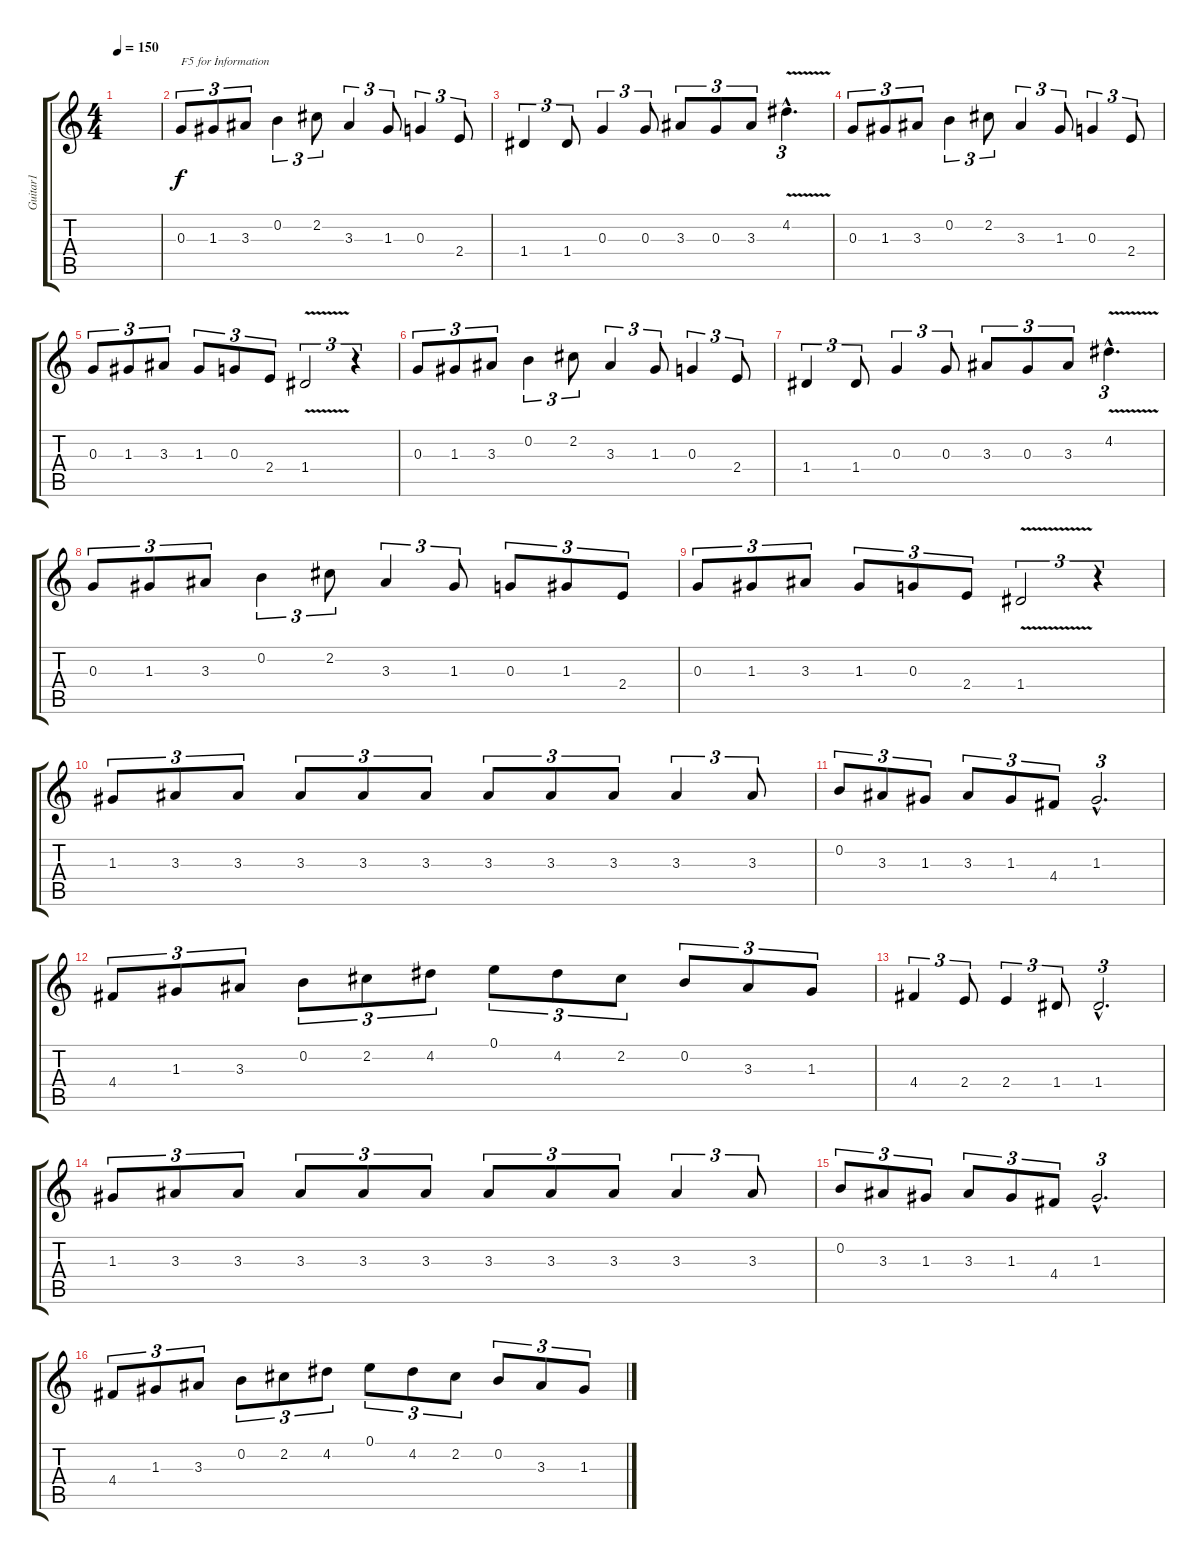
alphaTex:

\track ("Guitar1" "Guitar1") {instrument distortionguitar}
\staff {score tabs}
\tuning (E4 B3 G3 D3 A2 E2) {hide}
\ts (4 4)
\tempo 150
\clef g2
\ks c
|
0.3.8{tu (3 2) txt "F5 for İnformation"} 1.3.8{tu (3 2)} 3.3.8{tu (3 2)} 0.2.4{tu (3 2)} 2.2.8{tu (3 2)} 3.3.4{tu (3 2)} 1.3.8{tu (3 2)} 0.3.4{tu (3 2)} 2.4.8{tu (3 2)} |
1.4.4{tu (3 2)} 1.4.8{tu (3 2)} 0.3.4{tu (3 2)} 0.3.8{tu (3 2)} 3.3.8{tu (3 2)} 0.3.8{tu (3 2)} 3.3.8{tu (3 2)} 4.2{v hac}.4{d tu (3 2)} |
0.3.8{tu (3 2)} 1.3.8{tu (3 2)} 3.3.8{tu (3 2)} 0.2.4{tu (3 2)} 2.2.8{tu (3 2)} 3.3.4{tu (3 2)} 1.3.8{tu (3 2)} 0.3.4{tu (3 2)} 2.4.8{tu (3 2)} |
0.3.8{tu (3 2)} 1.3.8{tu (3 2)} 3.3.8{tu (3 2)} 1.3.8{tu (3 2)} 0.3.8{tu (3 2)} 2.4.8{tu (3 2)} 1.4{v}.2{tu (3 2)} r.4{tu (3 2)} |
0.3.8{tu (3 2)} 1.3.8{tu (3 2)} 3.3.8{tu (3 2)} 0.2.4{tu (3 2)} 2.2.8{tu (3 2)} 3.3.4{tu (3 2)} 1.3.8{tu (3 2)} 0.3.4{tu (3 2)} 2.4.8{tu (3 2)} |
1.4.4{tu (3 2)} 1.4.8{tu (3 2)} 0.3.4{tu (3 2)} 0.3.8{tu (3 2)} 3.3.8{tu (3 2)} 0.3.8{tu (3 2)} 3.3.8{tu (3 2)} 4.2{v hac}.4{d tu (3 2)} |
0.3.8{tu (3 2)} 1.3.8{tu (3 2)} 3.3.8{tu (3 2)} 0.2.4{tu (3 2)} 2.2.8{tu (3 2)} 3.3.4{tu (3 2)} 1.3.8{tu (3 2)} 0.3.8{tu (3 2)} 1.3.8{tu (3 2)} 2.4.8{tu (3 2)} |
0.3.8{tu (3 2)} 1.3.8{tu (3 2)} 3.3.8{tu (3 2)} 1.3.8{tu (3 2)} 0.3.8{tu (3 2)} 2.4.8{tu (3 2)} 1.4{v}.2{tu (3 2)} r.4{tu (3 2)} |
1.3.8{tu (3 2)} 3.3.8{tu (3 2)} 3.3.8{tu (3 2)} 3.3.8{tu (3 2)} 3.3.8{tu (3 2)} 3.3.8{tu (3 2)} 3.3.8{tu (3 2)} 3.3.8{tu (3 2)} 3.3.8{tu (3 2)} 3.3.4{tu (3 2)} 3.3.8{tu (3 2)} |
0.2.8{tu (3 2)} 3.3.8{tu (3 2)} 1.3.8{tu (3 2)} 3.3.8{tu (3 2)} 1.3.8{tu (3 2)} 4.4.8{tu (3 2)} 1.3{hac}.2{d tu (3 2)} |
4.4.8{tu (3 2)} 1.3.8{tu (3 2)} 3.3.8{tu (3 2)} 0.2.8{tu (3 2)} 2.2.8{tu (3 2)} 4.2.8{tu (3 2)} 0.1.8{tu (3 2)} 4.2.8{tu (3 2)} 2.2.8{tu (3 2)} 0.2.8{tu (3 2)} 3.3.8{tu (3 2)} 1.3.8{tu (3 2)} |
4.4.4{tu (3 2)} 2.4.8{tu (3 2)} 2.4.4{tu (3 2)} 1.4.8{tu (3 2)} 1.4{hac}.2{d tu (3 2)} |
1.3.8{tu (3 2)} 3.3.8{tu (3 2)} 3.3.8{tu (3 2)} 3.3.8{tu (3 2)} 3.3.8{tu (3 2)} 3.3.8{tu (3 2)} 3.3.8{tu (3 2)} 3.3.8{tu (3 2)} 3.3.8{tu (3 2)} 3.3.4{tu (3 2)} 3.3.8{tu (3 2)} |
0.2.8{tu (3 2)} 3.3.8{tu (3 2)} 1.3.8{tu (3 2)} 3.3.8{tu (3 2)} 1.3.8{tu (3 2)} 4.4.8{tu (3 2)} 1.3{hac}.2{d tu (3 2)} |
4.4.8{tu (3 2)} 1.3.8{tu (3 2)} 3.3.8{tu (3 2)} 0.2.8{tu (3 2)} 2.2.8{tu (3 2)} 4.2.8{tu (3 2)} 0.1.8{tu (3 2)} 4.2.8{tu (3 2)} 2.2.8{tu (3 2)} 0.2.8{tu (3 2)} 3.3.8{tu (3 2)} 1.3.8{tu (3 2)}
